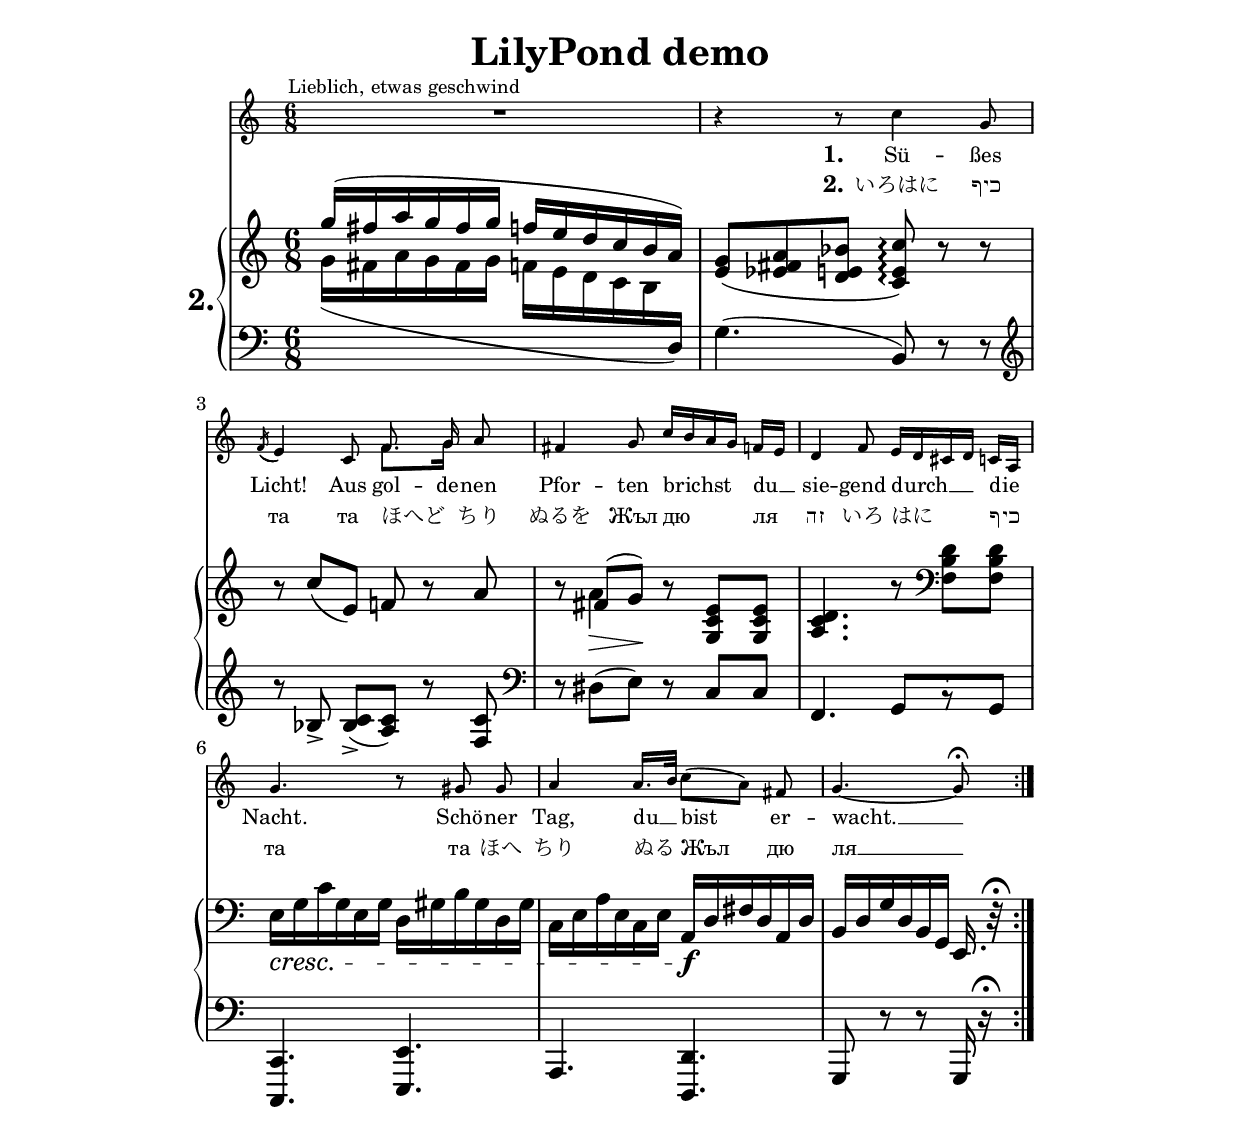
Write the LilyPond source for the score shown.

\header {
  title = "LilyPond demo"
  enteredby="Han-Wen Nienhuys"
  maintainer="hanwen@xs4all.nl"

  texidoc = "
heavily mutilated Edition Peters Morgenlied by Schubert"

}

\version "2.9.16"

ignoreMelisma =	\set ignoreMelismata = ##t
ignoreMelismaOff = \unset ignoreMelismata 

#(set-global-staff-size 21)

\paper  {
				%#(set-global-staff-size (* 5.8 mm))
  indent = #(* mm 4)
  line-width = #(* mm 140)
  interscoreline = 2.\mm
  between-system-space = 15\mm
  ragged-bottom = ##t 
}

modernAccidentals = {
  \set Staff.extraNatural =  ##f
  \set Staff.autoAccidentals =  #'(Staff (same-octave . 1) (any-octave . 0))
  \set Staff.autoCautionaries =  #'()  
}


melody =    \relative c'' \repeat volta 2 \context Voice = "singer" {
  \time 6/8
  \autoBeamOff
  s1*0^\markup {  \bigger { \hspace #-3.0 Lieblich, etwas geschwind } }
  R2.
  r4 r8 c4 g8 |
  \acciaccatura { f16( }  e4) c8
  <<
    \new Voice { \stemUp f8. g16 }
    { \stemDown f8.[ g16] } >> \stemNeutral a8 |
  fis4  g8 c16[ b a g] f[ e] |
  d4 f8
  \transpose a' e' \relative c'' { a16[ g fis! g] f![ d]  } |
  g4. r8 gis gis |
  a4 a16.[ b32] c8[( a]) fis8 |
  g4.~ g8-\fermata
}


firstVerse = \lyricmode {
  \set stanza = "1."
  
  Sü -- ßes Licht! Aus
  \ignoreMelisma
  gol --
  \ignoreMelismaOff

  de -- nen  Pfor -- ten brichst du __ | 
  sie -- gend durch __ die Nacht. Schö -- ner Tag, du __ bist er -- wacht. __ 
}

secondVerse = \lyricmode {
  \set stanza = "2."
  いろはに כיף та та ほへど ちり  ぬるを
  
  Жъл  дю ля זה
  
  いろ はに כיף та та ほへ ちり ぬる
  
  Жъл дю ля __

}

pianoRH =  \relative c''' \repeat volta 2\new Voice {
  #(set-accidental-style 'modern)
  \voiceOne
  g16( fis a g fis g f e d c b
  \oneVoice
  a ) | 
  <g e>8( <es fis a> <d e bes'> <c e c'>\arpeggio) r8 r | 
  r8 c'( e,) f r a |
  \once \override DynamicLineSpanner   #'padding =#3
  r8
  << { fis( g) } \\
     << { a4 } { s8\> s8\! } >>
   >>

  r8 <e c g>8[  <e c g>] |
  <d c a>4. r8 \clef bass  <d b f> <d b f> |
		\setTextCresc
		e,16_" "\<
		g c g e g d gis b gis d gis |
		c, e a e c e a,-\f\! d fis d a d |
		b d g  d b g e16. r32\fermata
	      }

pianoLH =  \relative c'' \repeat volta 2\new Voice {
    #(set-accidental-style 'modern)
    \voiceTwo
    g16( fis a g fis g

    f e d c b

    \change Staff = down
	\oneVoice
    d,) | 
     g4.( b,8) r r
    \clef treble \grace s16 r8 <bes'>8-> <bes c>8->([ <a c>)] r <f c'> |
    \clef bass
    r8 dis( e) r c c |
    f,4.  g8[ r8 g] |
    <c, c,>4. <e e,>4. |
    a,4. <d d,>4. |
    g,8 r r g16 r16\fermata 
    }

  \book {
    \score {
      << \time 6/8
	 \new Staff \with {
	   fontSize = #-3
	   \override StaffSymbol #'staff-space = #(magstep -3)
	 } <<
	   \context Staff #(set-accidental-style 'modern)
	   \melody >>
	 \lyricsto "singer" \new Lyrics \firstVerse
	 \lyricsto "singer" \new Lyrics \secondVerse
	 \new PianoStaff << 
	   \set PianoStaff.instrumentName = \markup {
	     \bold
	     \bigger\bigger\bigger\bigger
	     \huge
	     "2."
	   }
	   \context Staff = up <<
	     \pianoRH
	     \pianoLH
	   >>
	   \context Staff = down { \clef bass \skip 1*2 }
	 >> 
       >>

      \layout {
	\context {
	  \Lyrics
	  \override VerticalAxisGroup #'minimum-Y-extent = #'(-0.85 . 2.2)
	  \override LyricText #'font-size = #-1
	}
	\context {
	  \Score
	  \override Beam #'thickness = #0.55
	  \override Beam #'auto-knee-gap = #4.0
	  \override SpacingSpanner #'spacing-increment = #1.0
	  \override Stem #'stemlet-length = #0.5
	  \override Slur #'height-limit = #1.5
	}
	\context {
	  \PianoStaff
	  \override VerticalAlignment #'forced-distance = #10
	}
      }
      
  \midi {
    \context {
      \Score
      tempoWholesPerMinute = #(ly:make-moment 70 4)
      }
    }


    }
  }

